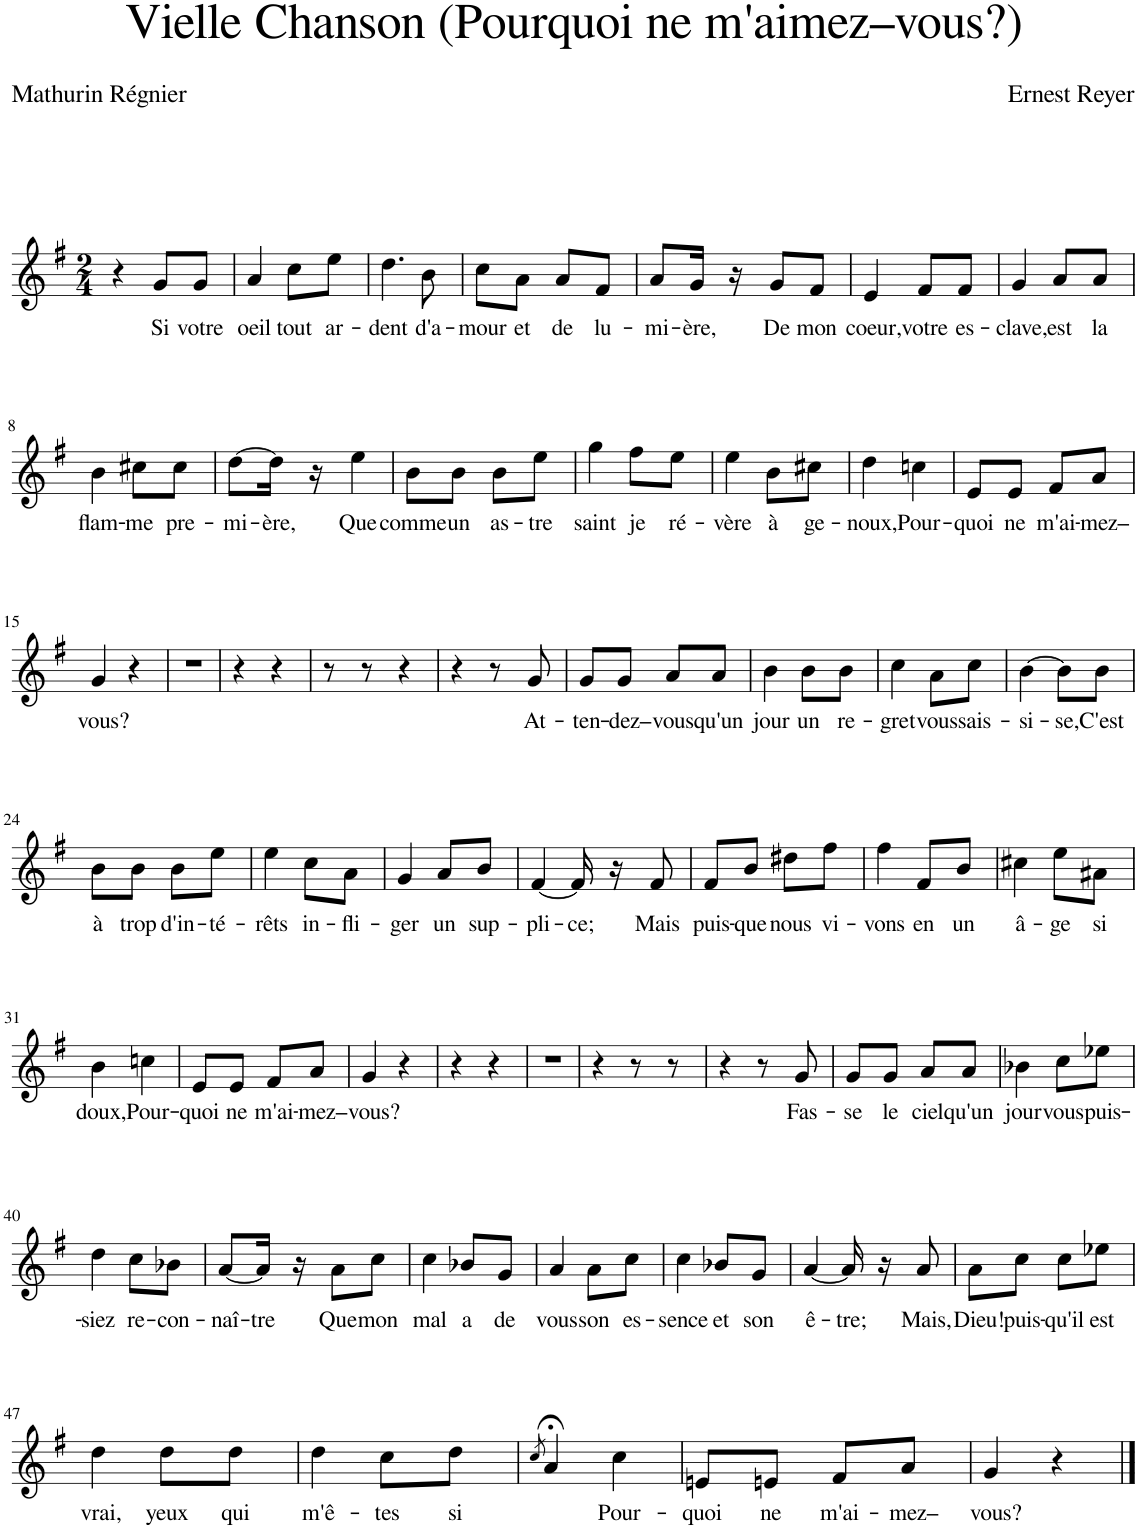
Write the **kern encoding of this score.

**kern	**text
*part1	*part1
*staff1	*staff1
*I"Piano	*
*I'Pno	*
*clefG2	*
*k[f#]	*
*M2/4	*
=1	=1
4r	.
!	!LO:LY:b
8g/L	Si
!	!LO:LY:b
8g/J	votre
=2	=2
!	!LO:LY:b
4a/	oeil
!	!LO:LY:b
8cc\L	tout
!	!LO:LY:b
8ee\J	ar-
=3	=3
!	!LO:LY:b
4.dd\	-dent
!	!LO:LY:b
8b\	d'a-
=4	=4
!	!LO:LY:b
8cc\L	-mour
!	!LO:LY:b
8a\J	et
!	!LO:LY:b
8a/L	de
!	!LO:LY:b
8f#/J	lu-
=5	=5
!	!LO:LY:b
8a/L	-mi-
!	!LO:LY:b
16g/Jk	-ère,
16r	.
!	!LO:LY:b
8g/L	De
!	!LO:LY:b
8f#/J	mon
=6	=6
!	!LO:LY:b
4e/	coeur,
!	!LO:LY:b
8f#/L	votre
!	!LO:LY:b
8f#/J	es-
=7	=7
!	!LO:LY:b
4g/	-clave,
!	!LO:LY:b
8a/L	est
!	!LO:LY:b
8a/J	la
!!LO:LB:g=z
=8	=8
!	!LO:LY:b
4b\	flam-
!	!LO:LY:b
8cc#X\L	-me
!	!LO:LY:b
8cc#\J	pre-
=9	=9
!	!LO:LY:b
[8dd\L	-mi-
!	!LO:LY:b
16dd\Jk]	-ère,
16r	.
!	!LO:LY:b
4ee\	Que
=10	=10
!	!LO:LY:b
8b\L	comme
!	!LO:LY:b
8b\J	un
!	!LO:LY:b
8b\L	as-
!	!LO:LY:b
8ee\J	-tre
=11	=11
!	!LO:LY:b
4gg\	saint
!	!LO:LY:b
8ff#\L	je
!	!LO:LY:b
8ee\J	ré-
=12	=12
!	!LO:LY:b
4ee\	-vère
!	!LO:LY:b
8b\L	à
!	!LO:LY:b
8cc#X\J	ge-
=13	=13
!	!LO:LY:b
4dd\	-noux,
!	!LO:LY:b
4ccn\	Pour-
=14	=14
!	!LO:LY:b
8e/L	-quoi
!	!LO:LY:b
8e/J	ne
!	!LO:LY:b
8f#/L	m'ai-
!	!LO:LY:b
8a/J	-mez–
!!LO:LB:g=z
=15	=15
!	!LO:LY:b
4g/	vous?
4r	.
=16	=16
2r	.
=17	=17
4r	.
4r	.
=18	=18
8r	.
8r	.
4r	.
=19	=19
4r	.
8r	.
!	!LO:LY:b
8g/	At-
=20	=20
!	!LO:LY:b
8g/L	-ten-
!	!LO:LY:b
8g/J	-dez–
!	!LO:LY:b
8a/L	vous
!	!LO:LY:b
8a/J	qu'un
=21	=21
!	!LO:LY:b
4b\	jour
!	!LO:LY:b
8b\L	un
!	!LO:LY:b
8b\J	re-
=22	=22
!	!LO:LY:b
4cc\	-gret
!	!LO:LY:b
8a\L	vous
!	!LO:LY:b
8cc\J	sais-
=23	=23
!	!LO:LY:b
[4b\	-si-
!	!LO:LY:b
8b\L]	-se,
!	!LO:LY:b
8b\J	C'est
!!LO:LB:g=z
=24	=24
!	!LO:LY:b
8b\L	à
!	!LO:LY:b
8b\J	trop
!	!LO:LY:b
8b\L	d'in-
!	!LO:LY:b
8ee\J	-té-
=25	=25
!	!LO:LY:b
4ee\	-rêts
!	!LO:LY:b
8cc\L	in-
!	!LO:LY:b
8a\J	-fli-
=26	=26
!	!LO:LY:b
4g/	-ger
!	!LO:LY:b
8a/L	un
!	!LO:LY:b
8b/J	sup-
=27	=27
!	!LO:LY:b
[4f#/	-pli-
!	!LO:LY:b
16f#/]	-ce;
16r	.
!	!LO:LY:b
8f#/	Mais
=28	=28
!	!LO:LY:b
8f#/L	puis-
!	!LO:LY:b
8b/J	-que
!	!LO:LY:b
8dd#X\L	nous
!	!LO:LY:b
8ff#\J	vi-
=29	=29
!	!LO:LY:b
4ff#\	-vons
!	!LO:LY:b
8f#/L	en
!	!LO:LY:b
8b/J	un
=30	=30
!	!LO:LY:b
4cc#X\	â-
!	!LO:LY:b
8ee\L	-ge
!	!LO:LY:b
8a#X\J	si
!!LO:LB:g=z
=31	=31
!	!LO:LY:b
4b\	doux,
!	!LO:LY:b
4ccn\	Pour-
=32	=32
!	!LO:LY:b
8e/L	-quoi
!	!LO:LY:b
8e/J	ne
!	!LO:LY:b
8f#/L	m'ai-
!	!LO:LY:b
8a/J	-mez–
=33	=33
!	!LO:LY:b
4g/	vous?
4r	.
=34	=34
4r	.
4r	.
=35	=35
2r	.
=36	=36
4r	.
8r	.
8r	.
=37	=37
4r	.
8r	.
!	!LO:LY:b
8g/	Fas-
=38	=38
!	!LO:LY:b
8g/L	-se
!	!LO:LY:b
8g/J	le
!	!LO:LY:b
8a/L	ciel
!	!LO:LY:b
8a/J	qu'un
=39	=39
!	!LO:LY:b
4b-X\	jour
!	!LO:LY:b
8cc\L	vous
!	!LO:LY:b
8ee-X\J	puis-
!!LO:LB:g=z
=40	=40
!	!LO:LY:b
4dd\	-siez
!	!LO:LY:b
8cc\L	re-
!	!LO:LY:b
8b-X\J	-con-
=41	=41
!	!LO:LY:b
[8a/L	-naî-
!	!LO:LY:b
16a/Jk]	-tre
16r	.
!	!LO:LY:b
8a\L	Que
!	!LO:LY:b
8cc\J	mon
=42	=42
!	!LO:LY:b
4cc\	mal
!	!LO:LY:b
8b-X/L	a
!	!LO:LY:b
8g/J	de
=43	=43
!	!LO:LY:b
4a/	vous
!	!LO:LY:b
8a\L	son
!	!LO:LY:b
8cc\J	es-
=44	=44
!	!LO:LY:b
4cc\	-sence
!	!LO:LY:b
8b-X/L	et
!	!LO:LY:b
8g/J	son
=45	=45
!	!LO:LY:b
[4a/	ê-
!	!LO:LY:b
16a/]	-tre;
16r	.
!	!LO:LY:b
8a/	Mais,
=46	=46
!	!LO:LY:b
8a\L	Dieu!
!	!LO:LY:b
8cc\J	puis-
!	!LO:LY:b
8cc\L	-qu'il
!	!LO:LY:b
8ee-X\J	est
!!LO:LB:g=z
=47	=47
!	!LO:LY:b
4dd\	vrai,
!	!LO:LY:b
8dd\L	yeux
!	!LO:LY:b
8dd\J	qui
=48	=48
!	!LO:LY:b
4dd\	m'ê-
!	!LO:LY:b
8cc\L	-tes
!	!LO:LY:b
8dd\J	si
=49	=49
8qcc/	.
4a;</	.
!	!LO:LY:b
4cc\	Pour-
=50	=50
!	!LO:LY:b
8en/L	-quoi
!	!LO:LY:b
8en/J	ne
!	!LO:LY:b
8f#/L	m'ai-
!	!LO:LY:b
8a/J	-mez–
=51	=51
!	!LO:LY:b
4g/	vous?
4r	.
==	==
*-	*-
